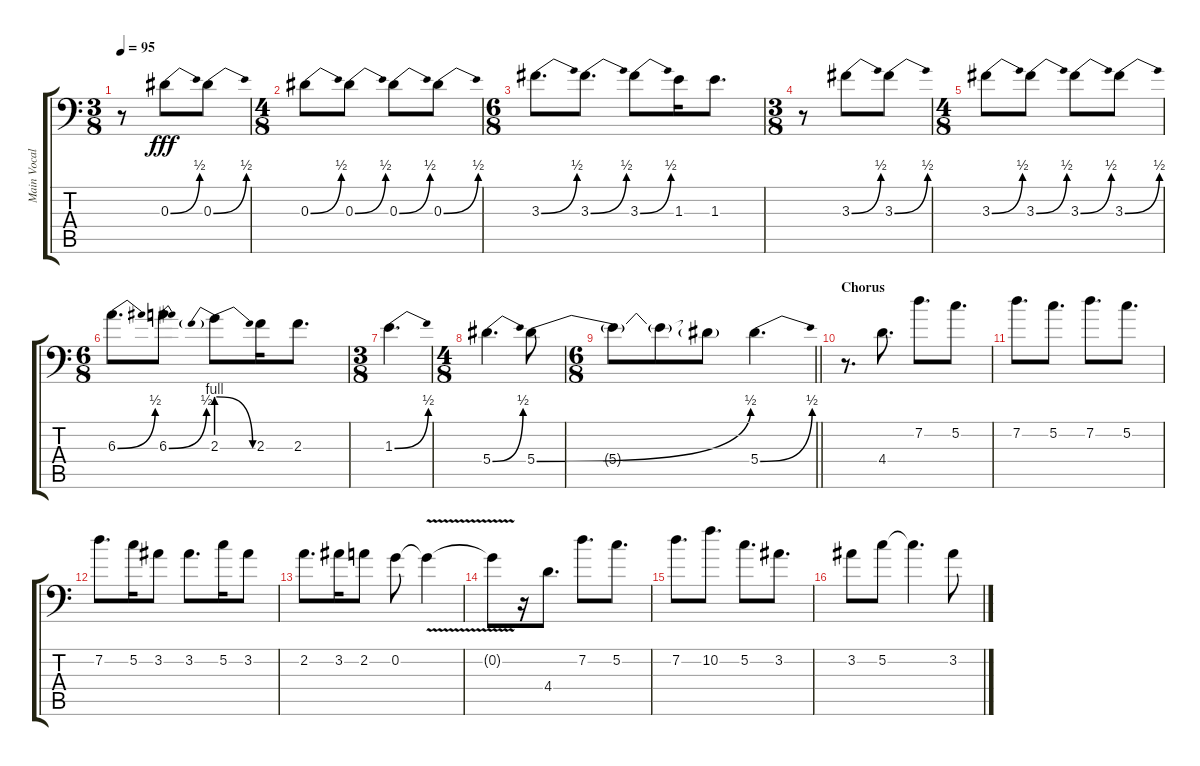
\track ("Main Vocal" "Main Vocal") {instrument electricbassfinger}
\staff {score tabs}
\tuning (C4 G3 Eb3 Bb2 F2 Bb1) {hide}
\ts (3 8)
\tempo 95
\clef f4
\ks c
r.8{dy fff} 0.3{be (bend 0 0 60 2)}.8 0.3{be (bend 0 0 60 2)}.8 |
\ts (4 8)
0.3{be (bend 0 0 60 2)}.8 0.3{be (bend 0 0 60 2)}.8 0.3{be (bend 0 0 60 2)}.8 0.3{be (bend 0 0 60 2)}.8 |
\ts (6 8)
3.3{be (bend 0 0 60 2)}.8{d} 3.3{be (bend 0 0 60 2)}.8{d} 3.3{be (bend 0 0 60 2)}.8 1.3.16 1.3.8{d} |
\ts (3 8)
r.8 3.3{be (bend 0 0 60 2)}.8 3.3{be (bend 0 0 60 2)}.8 |
\ts (4 8)
3.3{be (bend 0 0 60 2)}.8 3.3{be (bend 0 0 60 2)}.8 3.3{be (bend 0 0 60 2)}.8 3.3{be (bend 0 0 60 2)}.8 |
\ts (6 8)
6.3{be (bend 0 0 60 2)}.8{d} 6.3{be (bend 0 0 60 2)}.8{d} 2.3{be (prebendrelease 0 4 60 0)}.8 2.3.16 2.3.8{d} |
\ts (3 8)
1.3{be (bend 0 0 60 2)}.4{d} |
\ts (4 8)
5.4{be (bend 0 0 60 2)}.4{d} 5.4{be (bend 0 0 60 2)}.8 |
\ts (6 8)
\barLineRight lightlight
5.4{t}.8 5.4{t}.8 5.4{t}.8 5.4{be (bend 0 0 60 2)}.4{d} |
\section ("" "Chorus")
r.8{d} 4.4.8{d} 7.2.8{d} 5.2.8{d} |
7.2.8{d} 5.2.8{d} 7.2.8{d} 5.2.8{d} |
7.2.8{d} 5.2.16 3.2.8 3.2.8{d} 5.2.16 3.2.8 |
2.2.8{d} 3.2.16 2.2.8 0.2.8 0.2{v t}.4 |
0.2{t}.8 r.16 4.4.8{d} 7.2.8{d} 5.2.8{d} |
7.2.8{d} 10.2.8{d} 5.2.8{d} 3.2.8{d} |
3.2.8 5.2.8 5.2{t}.4{d} 3.2.8
